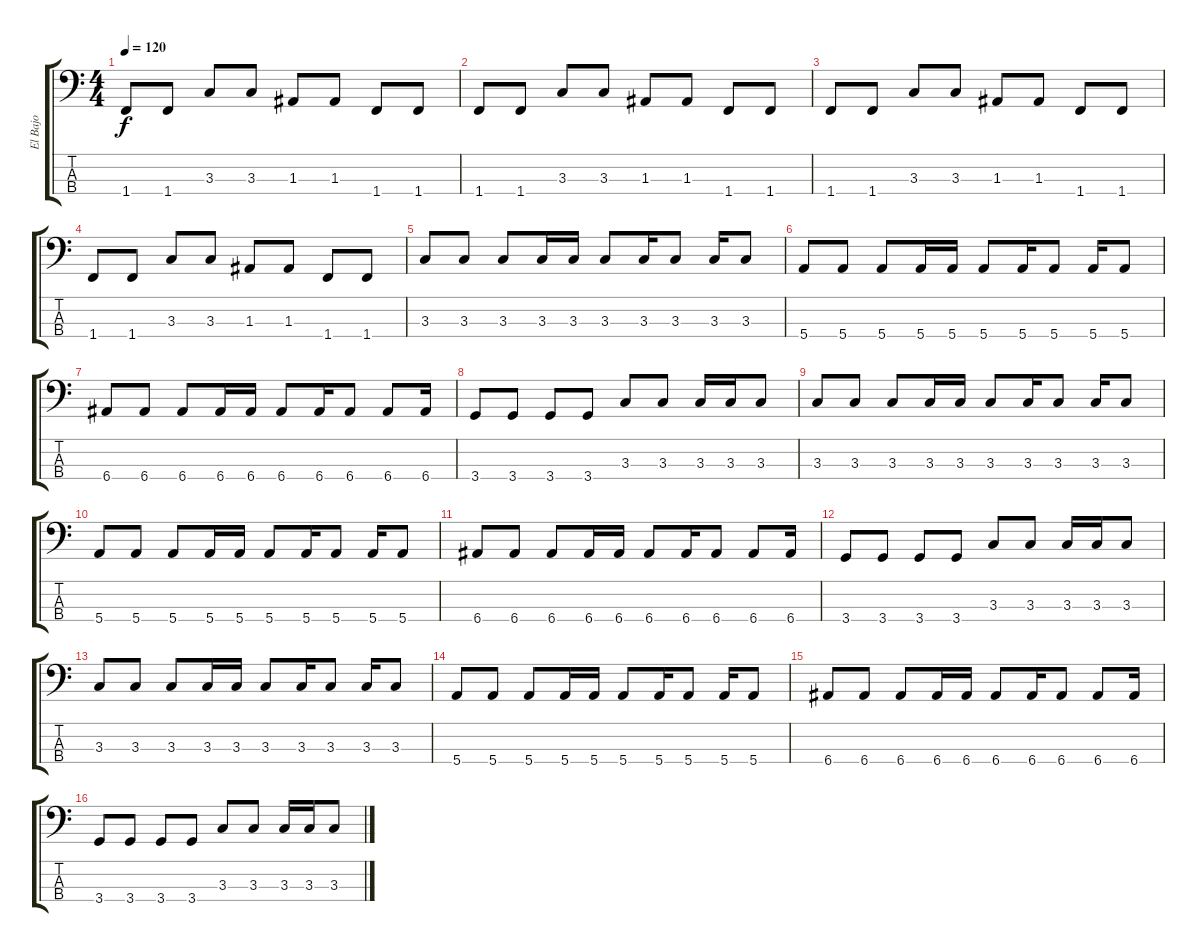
\track ("El Bajo" "El Bajo") {instrument electricbasspick}
\staff {score tabs}
\tuning (G2 D2 A1 E1) {hide}
\ts (4 4)
\tempo 120
\clef f4
\ks c
1.4.8{dy f} 1.4.8 3.3.8 3.3.8 1.3.8 1.3.8 1.4.8 1.4.8 |
1.4.8 1.4.8 3.3.8 3.3.8 1.3.8 1.3.8 1.4.8 1.4.8 |
1.4.8 1.4.8 3.3.8 3.3.8 1.3.8 1.3.8 1.4.8 1.4.8 |
1.4.8 1.4.8 3.3.8 3.3.8 1.3.8 1.3.8 1.4.8 1.4.8 |
3.3.8 3.3.8 3.3.8 3.3.16 3.3.16 3.3.8 3.3.16 3.3.8 3.3.16 3.3.8 |
5.4.8 5.4.8 5.4.8 5.4.16 5.4.16 5.4.8 5.4.16 5.4.8 5.4.16 5.4.8 |
6.4.8 6.4.8 6.4.8 6.4.16 6.4.16 6.4.8 6.4.16 6.4.8 6.4.8 6.4.16 |
3.4.8 3.4.8 3.4.8 3.4.8 3.3.8 3.3.8 3.3.16 3.3.16 3.3.8 |
3.3.8 3.3.8 3.3.8 3.3.16 3.3.16 3.3.8 3.3.16 3.3.8 3.3.16 3.3.8 |
5.4.8 5.4.8 5.4.8 5.4.16 5.4.16 5.4.8 5.4.16 5.4.8 5.4.16 5.4.8 |
6.4.8 6.4.8 6.4.8 6.4.16 6.4.16 6.4.8 6.4.16 6.4.8 6.4.8 6.4.16 |
3.4.8 3.4.8 3.4.8 3.4.8 3.3.8 3.3.8 3.3.16 3.3.16 3.3.8 |
3.3.8 3.3.8 3.3.8 3.3.16 3.3.16 3.3.8 3.3.16 3.3.8 3.3.16 3.3.8 |
5.4.8 5.4.8 5.4.8 5.4.16 5.4.16 5.4.8 5.4.16 5.4.8 5.4.16 5.4.8 |
6.4.8 6.4.8 6.4.8 6.4.16 6.4.16 6.4.8 6.4.16 6.4.8 6.4.8 6.4.16 |
3.4.8 3.4.8 3.4.8 3.4.8 3.3.8 3.3.8 3.3.16 3.3.16 3.3.8
